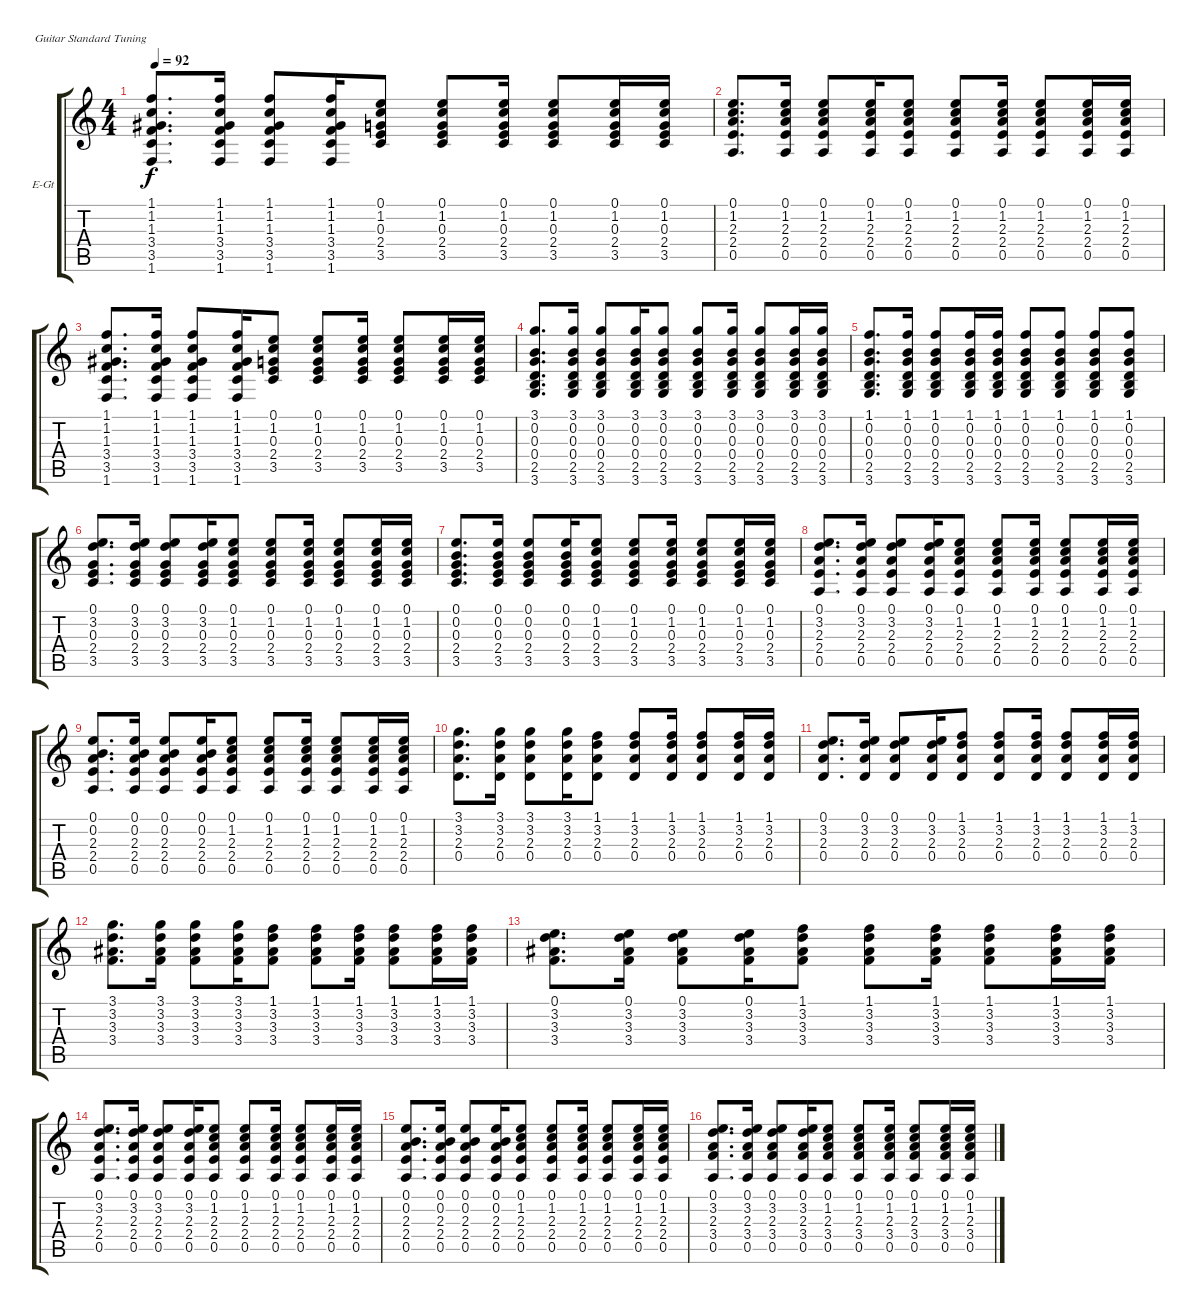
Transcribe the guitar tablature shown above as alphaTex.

\defaultSystemsLayout 4
\bracketExtendMode groupsimilarinstruments
\firstSystemTrackNameOrientation horizontal
\otherSystemsTrackNameOrientation horizontal
\track ("Electric Guitar" "E-Gt") {mute instrument electricguitarclean}
\staff {score tabs}
\tuning (E4 B3 G3 D3 A2 E2)
\ts (4 4)
\tempo 92
\clef g2
\scale
0.25
\ks c
(1.1 1.2 1.3 3.4 3.5 1.6).8{d dy f} (1.1 1.2 1.3 3.4 3.5 1.6).16 (1.1 1.2 1.3 3.4 3.5 1.6).8 (1.1 1.2 1.3 3.4 3.5 1.6).16 (0.1 1.2 0.3 2.4 3.5).8 (0.1 1.2 0.3 2.4 3.5).8 (0.1 1.2 0.3 2.4 3.5).16 (0.1 1.2 0.3 2.4 3.5).8 (0.1 1.2 0.3 2.4 3.5).16 (0.1 1.2 0.3 2.4 3.5).16 |
\scale
0.25 (0.1 1.2 2.3 2.4 0.5).8{d} (0.1 1.2 2.3 2.4 0.5).16 (0.1 1.2 2.3 2.4 0.5).8 (0.1 1.2 2.3 2.4 0.5).16 (0.1 1.2 2.3 2.4 0.5).8 (0.1 1.2 2.3 2.4 0.5).8 (0.1 1.2 2.3 2.4 0.5).16 (0.1 1.2 2.3 2.4 0.5).8 (0.1 1.2 2.3 2.4 0.5).16 (0.1 1.2 2.3 2.4 0.5).16 |
\scale
0.25 (1.1 1.2 1.3 3.4 3.5 1.6).8{d} (1.1 1.2 1.3 3.4 3.5 1.6).16 (1.1 1.2 1.3 3.4 3.5 1.6).8 (1.1 1.2 1.3 3.4 3.5 1.6).16 (0.1 1.2 0.3 2.4 3.5).8 (0.1 1.2 0.3 2.4 3.5).8 (0.1 1.2 0.3 2.4 3.5).16 (0.1 1.2 0.3 2.4 3.5).8 (0.1 1.2 0.3 2.4 3.5).16 (0.1 1.2 0.3 2.4 3.5).16 |
\scale
0.25 (3.1 0.2 0.3 0.4 2.5 3.6).8{d} (3.1 0.2 0.3 0.4 2.5 3.6).16 (3.1 0.2 0.3 0.4 2.5 3.6).8 (3.1 0.2 0.3 0.4 2.5 3.6).16 (3.1 0.2 0.3 0.4 2.5 3.6).8 (3.1 0.2 0.3 0.4 2.5 3.6).8 (3.1 0.2 0.3 0.4 2.5 3.6).16 (3.1 0.2 0.3 0.4 2.5 3.6).8 (3.1 0.2 0.3 0.4 2.5 3.6).16 (3.1 0.2 0.3 0.4 2.5 3.6).16 |
\scale
0.25 (1.1 0.2 0.3 0.4 2.5 3.6).8{d} (1.1 0.2 0.3 0.4 2.5 3.6).16 (1.1 0.2 0.3 0.4 2.5 3.6).8 (1.1 0.2 0.3 0.4 2.5 3.6).16 (1.1 0.2 0.3 0.4 2.5 3.6).16 (1.1 0.2 0.3 0.4 2.5 3.6).8 (1.1 0.2 0.3 0.4 2.5 3.6).8 (1.1 0.2 0.3 0.4 2.5 3.6).8 (1.1 0.2 0.3 0.4 2.5 3.6).8 |
\scale
0.25 (0.1 3.2 0.3 2.4 3.5).8{d} (0.1 3.2 0.3 2.4 3.5).16 (0.1 3.2 0.3 2.4 3.5).8 (0.1 3.2 0.3 2.4 3.5).16 (0.1 1.2 0.3 2.4 3.5).8 (0.1 1.2 0.3 2.4 3.5).8 (0.1 1.2 0.3 2.4 3.5).16 (0.1 1.2 0.3 2.4 3.5).8 (0.1 1.2 0.3 2.4 3.5).16 (0.1 1.2 0.3 2.4 3.5).16 |
\scale
0.25 (0.1 0.2 0.3 2.4 3.5).8{d} (0.1 0.2 0.3 2.4 3.5).16 (0.1 0.2 0.3 2.4 3.5).8 (0.1 0.2 0.3 2.4 3.5).16 (0.1 1.2 0.3 2.4 3.5).8 (0.1 1.2 0.3 2.4 3.5).8 (0.1 1.2 0.3 2.4 3.5).16 (0.1 1.2 0.3 2.4 3.5).8 (0.1 1.2 0.3 2.4 3.5).16 (0.1 1.2 0.3 2.4 3.5).16 |
\scale
0.25 (0.1 3.2 2.3 2.4 0.5).8{d} (0.1 3.2 2.3 2.4 0.5).16 (0.1 3.2 2.3 2.4 0.5).8 (0.1 3.2 2.3 2.4 0.5).16 (0.1 1.2 2.3 2.4 0.5).8 (0.1 1.2 2.3 2.4 0.5).8 (0.1 1.2 2.3 2.4 0.5).16 (0.1 1.2 2.3 2.4 0.5).8 (0.1 1.2 2.3 2.4 0.5).16 (0.1 1.2 2.3 2.4 0.5).16 |
\scale
0.25 (0.1 0.2 2.3 2.4 0.5).8{d} (0.1 0.2 2.3 2.4 0.5).16 (0.1 0.2 2.3 2.4 0.5).8 (0.1 0.2 2.3 2.4 0.5).16 (0.1 1.2 2.3 2.4 0.5).8 (0.1 1.2 2.3 2.4 0.5).8 (0.1 1.2 2.3 2.4 0.5).16 (0.1 1.2 2.3 2.4 0.5).8 (0.1 1.2 2.3 2.4 0.5).16 (0.1 1.2 2.3 2.4 0.5).16 |
\scale
0.25 (3.1 3.2 2.3 0.4).8{d} (3.1 3.2 2.3 0.4).16 (3.1 3.2 2.3 0.4).8 (3.1 3.2 2.3 0.4).16 (1.1 3.2 2.3 0.4).8 (1.1 3.2 2.3 0.4).8 (1.1 3.2 2.3 0.4).16 (1.1 3.2 2.3 0.4).8 (1.1 3.2 2.3 0.4).16 (1.1 3.2 2.3 0.4).16 |
\scale
0.25 (0.1 3.2 2.3 0.4).8{d} (0.1 3.2 2.3 0.4).16 (0.1 3.2 2.3 0.4).8 (0.1 3.2 2.3 0.4).16 (1.1 3.2 2.3 0.4).8 (1.1 3.2 2.3 0.4).8 (1.1 3.2 2.3 0.4).16 (1.1 3.2 2.3 0.4).8 (1.1 3.2 2.3 0.4).16 (1.1 3.2 2.3 0.4).16 |
\scale
0.25 (3.1 3.2 3.3 3.4).8{d} (3.1 3.2 3.3 3.4).16 (3.1 3.2 3.3 3.4).8 (3.1 3.2 3.3 3.4).16 (1.1 3.2 3.3 3.4).8 (1.1 3.2 3.3 3.4).8 (1.1 3.2 3.3 3.4).16 (1.1 3.2 3.3 3.4).8 (1.1 3.2 3.3 3.4).16 (1.1 3.2 3.3 3.4).16 |
\scale
0.25 (0.1 3.2 3.3 3.4).8{d} (0.1 3.2 3.3 3.4).16 (0.1 3.2 3.3 3.4).8 (0.1 3.2 3.3 3.4).16 (1.1 3.2 3.3 3.4).8 (1.1 3.2 3.3 3.4).8 (1.1 3.2 3.3 3.4).16 (1.1 3.2 3.3 3.4).8 (1.1 3.2 3.3 3.4).16 (1.1 3.2 3.3 3.4).16 |
\scale
0.25 (0.1 3.2 2.3 2.4 0.5).8{d} (0.1 3.2 2.3 2.4 0.5).16 (0.1 3.2 2.3 2.4 0.5).8 (0.1 3.2 2.3 2.4 0.5).16 (0.1 1.2 2.3 2.4 0.5).8 (0.1 1.2 2.3 2.4 0.5).8 (0.1 1.2 2.3 2.4 0.5).16 (0.1 1.2 2.3 2.4 0.5).8 (0.1 1.2 2.3 2.4 0.5).16 (0.1 1.2 2.3 2.4 0.5).16 |
\scale
0.25 (0.1 0.2 2.3 2.4 0.5).8{d} (0.1 0.2 2.3 2.4 0.5).16 (0.1 0.2 2.3 2.4 0.5).8 (0.1 0.2 2.3 2.4 0.5).16 (0.1 1.2 2.3 2.4 0.5).8 (0.1 1.2 2.3 2.4 0.5).8 (0.1 1.2 2.3 2.4 0.5).16 (0.1 1.2 2.3 2.4 0.5).8 (0.1 1.2 2.3 2.4 0.5).16 (0.1 1.2 2.3 2.4 0.5).16 |
\scale
0.25 (0.1 3.2 2.3 3.4 0.5).8{d} (0.1 3.2 2.3 3.4 0.5).16 (0.1 3.2 2.3 3.4 0.5).8 (0.1 3.2 2.3 3.4 0.5).16 (0.1 1.2 2.3 3.4 0.5).8 (0.1 1.2 2.3 3.4 0.5).8 (0.1 1.2 2.3 3.4 0.5).16 (0.1 1.2 2.3 3.4 0.5).8 (0.1 1.2 2.3 3.4 0.5).16 (0.1 1.2 2.3 3.4 0.5).16
